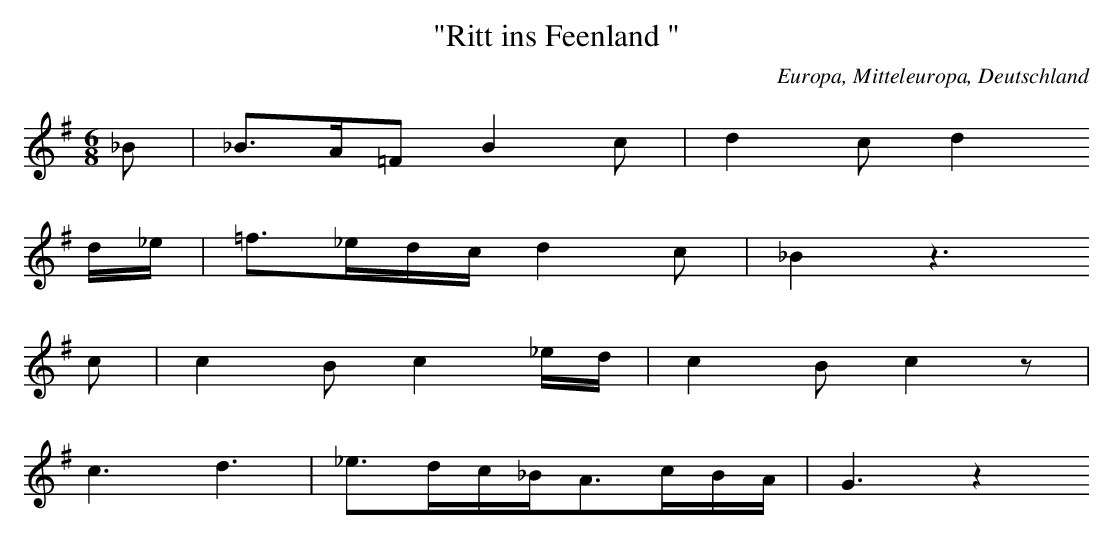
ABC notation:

X:1
T: "Ritt ins Feenland "
O: Europa, Mitteleuropa, Deutschland
M: 6/8
L: 1/16
K: G
_B2 | _B3A=F2B4c2 | d4c2d4
d_e | =f3_edcd4c2 | _B4z6
c2 | c4B2c4_ed | c4B2c4z2 |
c6d6 | _e3dc_BA3cBA | G6z4
